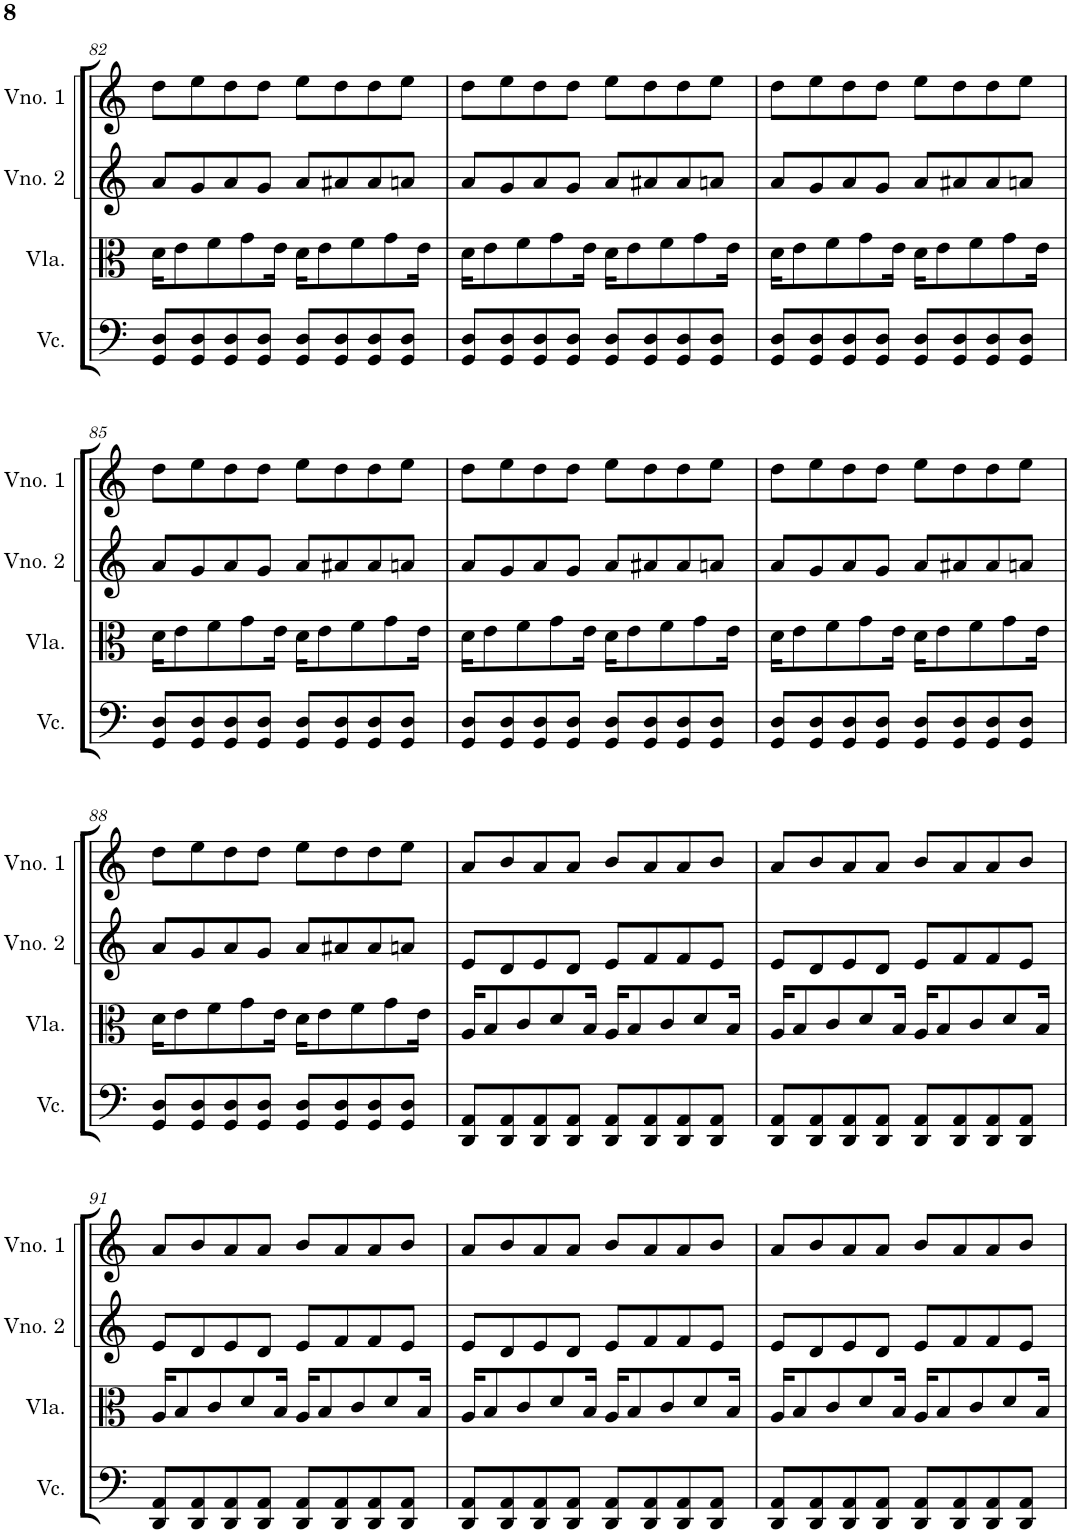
**kern	**kern	**kern	**kern
*part4	*part3	*part2	*part1
*staff4	*staff3	*staff2	*staff1
*I"Violoncelo	*I"Viola	*I"Violino 2	*I"Violino 1
*I'Vc.	*I'Vla.	*I'Vno. 2	*I'Vno. 1
!!LO:PB:g=z
*clefF4	*clefC3	*clefG2	*clefG2
*k[]	*k[]	*k[]	*k[]
*M4/4	*M4/4	*M4/4	*M4/4
=82	=82	=82	=82
8GG/ 8D/L	16d\KL	8a/L	8dd\L
.	8e\	.	.
8GG/ 8D/	.	8g/	8ee\
.	8f\	.	.
8GG/ 8D/	.	8a/	8dd\
.	8g\	.	.
8GG/ 8D/J	.	8g/J	8dd\J
.	16e\Jk	.	.
8GG/ 8D/L	16d\KL	8a/L	8ee\L
.	8e\	.	.
8GG/ 8D/	.	8a#X/	8dd\
.	8f\	.	.
8GG/ 8D/	.	8a#/	8dd\
.	8g\	.	.
8GG/ 8D/J	.	8an/J	8ee\J
.	16e\Jk	.	.
=83	=83	=83	=83
8GG/ 8D/L	16d\KL	8a/L	8dd\L
.	8e\	.	.
8GG/ 8D/	.	8g/	8ee\
.	8f\	.	.
8GG/ 8D/	.	8a/	8dd\
.	8g\	.	.
8GG/ 8D/J	.	8g/J	8dd\J
.	16e\Jk	.	.
8GG/ 8D/L	16d\KL	8a/L	8ee\L
.	8e\	.	.
8GG/ 8D/	.	8a#X/	8dd\
.	8f\	.	.
8GG/ 8D/	.	8a#/	8dd\
.	8g\	.	.
8GG/ 8D/J	.	8an/J	8ee\J
.	16e\Jk	.	.
=84	=84	=84	=84
8GG/ 8D/L	16d\KL	8a/L	8dd\L
.	8e\	.	.
8GG/ 8D/	.	8g/	8ee\
.	8f\	.	.
8GG/ 8D/	.	8a/	8dd\
.	8g\	.	.
8GG/ 8D/J	.	8g/J	8dd\J
.	16e\Jk	.	.
8GG/ 8D/L	16d\KL	8a/L	8ee\L
.	8e\	.	.
8GG/ 8D/	.	8a#X/	8dd\
.	8f\	.	.
8GG/ 8D/	.	8a#/	8dd\
.	8g\	.	.
8GG/ 8D/J	.	8an/J	8ee\J
.	16e\Jk	.	.
!!LO:LB:g=z
=85	=85	=85	=85
8GG/ 8D/L	16d\KL	8a/L	8dd\L
.	8e\	.	.
8GG/ 8D/	.	8g/	8ee\
.	8f\	.	.
8GG/ 8D/	.	8a/	8dd\
.	8g\	.	.
8GG/ 8D/J	.	8g/J	8dd\J
.	16e\Jk	.	.
8GG/ 8D/L	16d\KL	8a/L	8ee\L
.	8e\	.	.
8GG/ 8D/	.	8a#X/	8dd\
.	8f\	.	.
8GG/ 8D/	.	8a#/	8dd\
.	8g\	.	.
8GG/ 8D/J	.	8an/J	8ee\J
.	16e\Jk	.	.
=86	=86	=86	=86
8GG/ 8D/L	16d\KL	8a/L	8dd\L
.	8e\	.	.
8GG/ 8D/	.	8g/	8ee\
.	8f\	.	.
8GG/ 8D/	.	8a/	8dd\
.	8g\	.	.
8GG/ 8D/J	.	8g/J	8dd\J
.	16e\Jk	.	.
8GG/ 8D/L	16d\KL	8a/L	8ee\L
.	8e\	.	.
8GG/ 8D/	.	8a#X/	8dd\
.	8f\	.	.
8GG/ 8D/	.	8a#/	8dd\
.	8g\	.	.
8GG/ 8D/J	.	8an/J	8ee\J
.	16e\Jk	.	.
=87	=87	=87	=87
8GG/ 8D/L	16d\KL	8a/L	8dd\L
.	8e\	.	.
8GG/ 8D/	.	8g/	8ee\
.	8f\	.	.
8GG/ 8D/	.	8a/	8dd\
.	8g\	.	.
8GG/ 8D/J	.	8g/J	8dd\J
.	16e\Jk	.	.
8GG/ 8D/L	16d\KL	8a/L	8ee\L
.	8e\	.	.
8GG/ 8D/	.	8a#X/	8dd\
.	8f\	.	.
8GG/ 8D/	.	8a#/	8dd\
.	8g\	.	.
8GG/ 8D/J	.	8an/J	8ee\J
.	16e\Jk	.	.
!!LO:LB:g=z
=88	=88	=88	=88
8GG/ 8D/L	16d\KL	8a/L	8dd\L
.	8e\	.	.
8GG/ 8D/	.	8g/	8ee\
.	8f\	.	.
8GG/ 8D/	.	8a/	8dd\
.	8g\	.	.
8GG/ 8D/J	.	8g/J	8dd\J
.	16e\Jk	.	.
8GG/ 8D/L	16d\KL	8a/L	8ee\L
.	8e\	.	.
8GG/ 8D/	.	8a#X/	8dd\
.	8f\	.	.
8GG/ 8D/	.	8a#/	8dd\
.	8g\	.	.
8GG/ 8D/J	.	8an/J	8ee\J
.	16e\Jk	.	.
=89	=89	=89	=89
8DD/ 8AA/L	16A/KL	8e/L	8a/L
.	8B/	.	.
8DD/ 8AA/	.	8d/	8b/
.	8c/	.	.
8DD/ 8AA/	.	8e/	8a/
.	8d/	.	.
8DD/ 8AA/J	.	8d/J	8a/J
.	16B/Jk	.	.
8DD/ 8AA/L	16A/KL	8e/L	8b/L
.	8B/	.	.
8DD/ 8AA/	.	8f/	8a/
.	8c/	.	.
8DD/ 8AA/	.	8f/	8a/
.	8d/	.	.
8DD/ 8AA/J	.	8e/J	8b/J
.	16B/Jk	.	.
=90	=90	=90	=90
8DD/ 8AA/L	16A/KL	8e/L	8a/L
.	8B/	.	.
8DD/ 8AA/	.	8d/	8b/
.	8c/	.	.
8DD/ 8AA/	.	8e/	8a/
.	8d/	.	.
8DD/ 8AA/J	.	8d/J	8a/J
.	16B/Jk	.	.
8DD/ 8AA/L	16A/KL	8e/L	8b/L
.	8B/	.	.
8DD/ 8AA/	.	8f/	8a/
.	8c/	.	.
8DD/ 8AA/	.	8f/	8a/
.	8d/	.	.
8DD/ 8AA/J	.	8e/J	8b/J
.	16B/Jk	.	.
!!LO:LB:g=z
=91	=91	=91	=91
8DD/ 8AA/L	16A/KL	8e/L	8a/L
.	8B/	.	.
8DD/ 8AA/	.	8d/	8b/
.	8c/	.	.
8DD/ 8AA/	.	8e/	8a/
.	8d/	.	.
8DD/ 8AA/J	.	8d/J	8a/J
.	16B/Jk	.	.
8DD/ 8AA/L	16A/KL	8e/L	8b/L
.	8B/	.	.
8DD/ 8AA/	.	8f/	8a/
.	8c/	.	.
8DD/ 8AA/	.	8f/	8a/
.	8d/	.	.
8DD/ 8AA/J	.	8e/J	8b/J
.	16B/Jk	.	.
=92	=92	=92	=92
8DD/ 8AA/L	16A/KL	8e/L	8a/L
.	8B/	.	.
8DD/ 8AA/	.	8d/	8b/
.	8c/	.	.
8DD/ 8AA/	.	8e/	8a/
.	8d/	.	.
8DD/ 8AA/J	.	8d/J	8a/J
.	16B/Jk	.	.
8DD/ 8AA/L	16A/KL	8e/L	8b/L
.	8B/	.	.
8DD/ 8AA/	.	8f/	8a/
.	8c/	.	.
8DD/ 8AA/	.	8f/	8a/
.	8d/	.	.
8DD/ 8AA/J	.	8e/J	8b/J
.	16B/Jk	.	.
=93	=93	=93	=93
8DD/ 8AA/L	16A/KL	8e/L	8a/L
.	8B/	.	.
8DD/ 8AA/	.	8d/	8b/
.	8c/	.	.
8DD/ 8AA/	.	8e/	8a/
.	8d/	.	.
8DD/ 8AA/J	.	8d/J	8a/J
.	16B/Jk	.	.
8DD/ 8AA/L	16A/KL	8e/L	8b/L
.	8B/	.	.
8DD/ 8AA/	.	8f/	8a/
.	8c/	.	.
8DD/ 8AA/	.	8f/	8a/
.	8d/	.	.
8DD/ 8AA/J	.	8e/J	8b/J
.	16B/Jk	.	.
=	=	=	=
*-	*-	*-	*-
